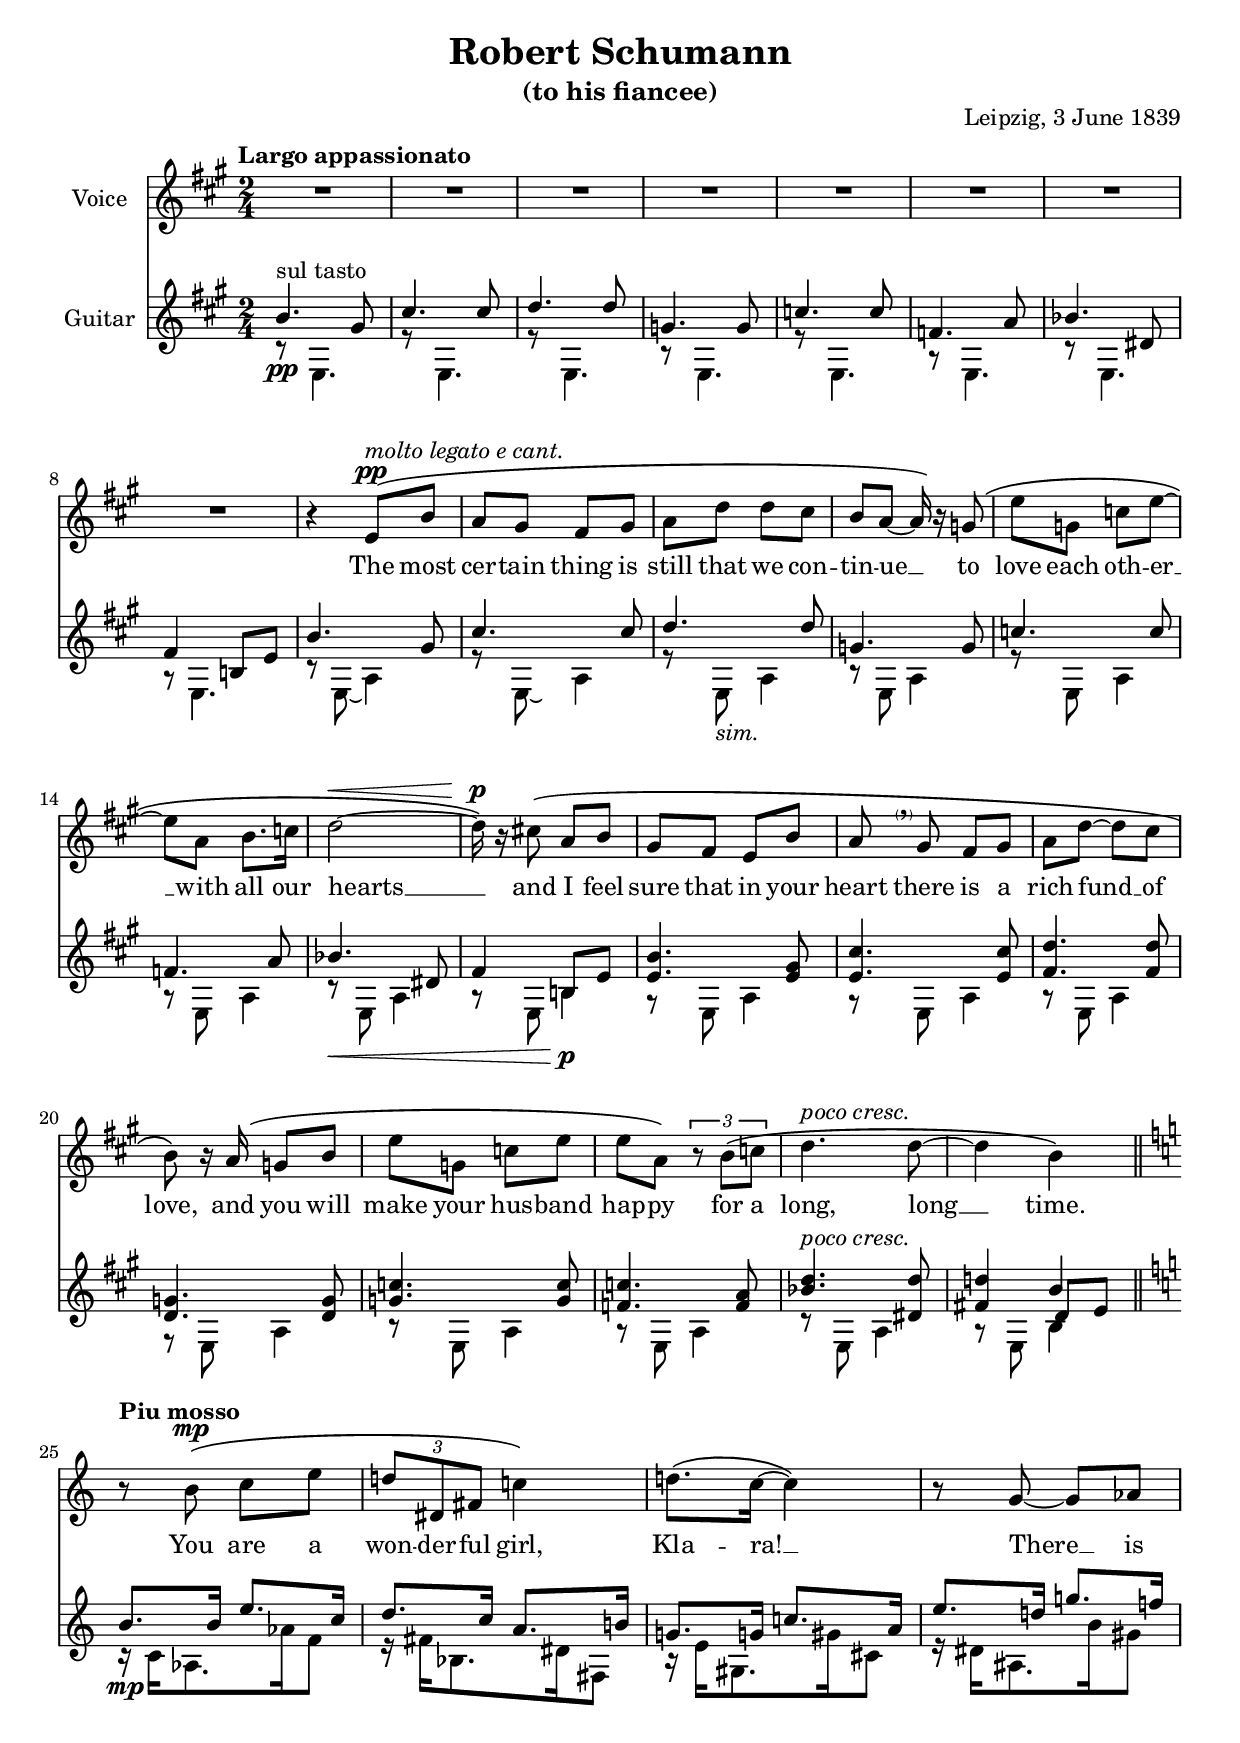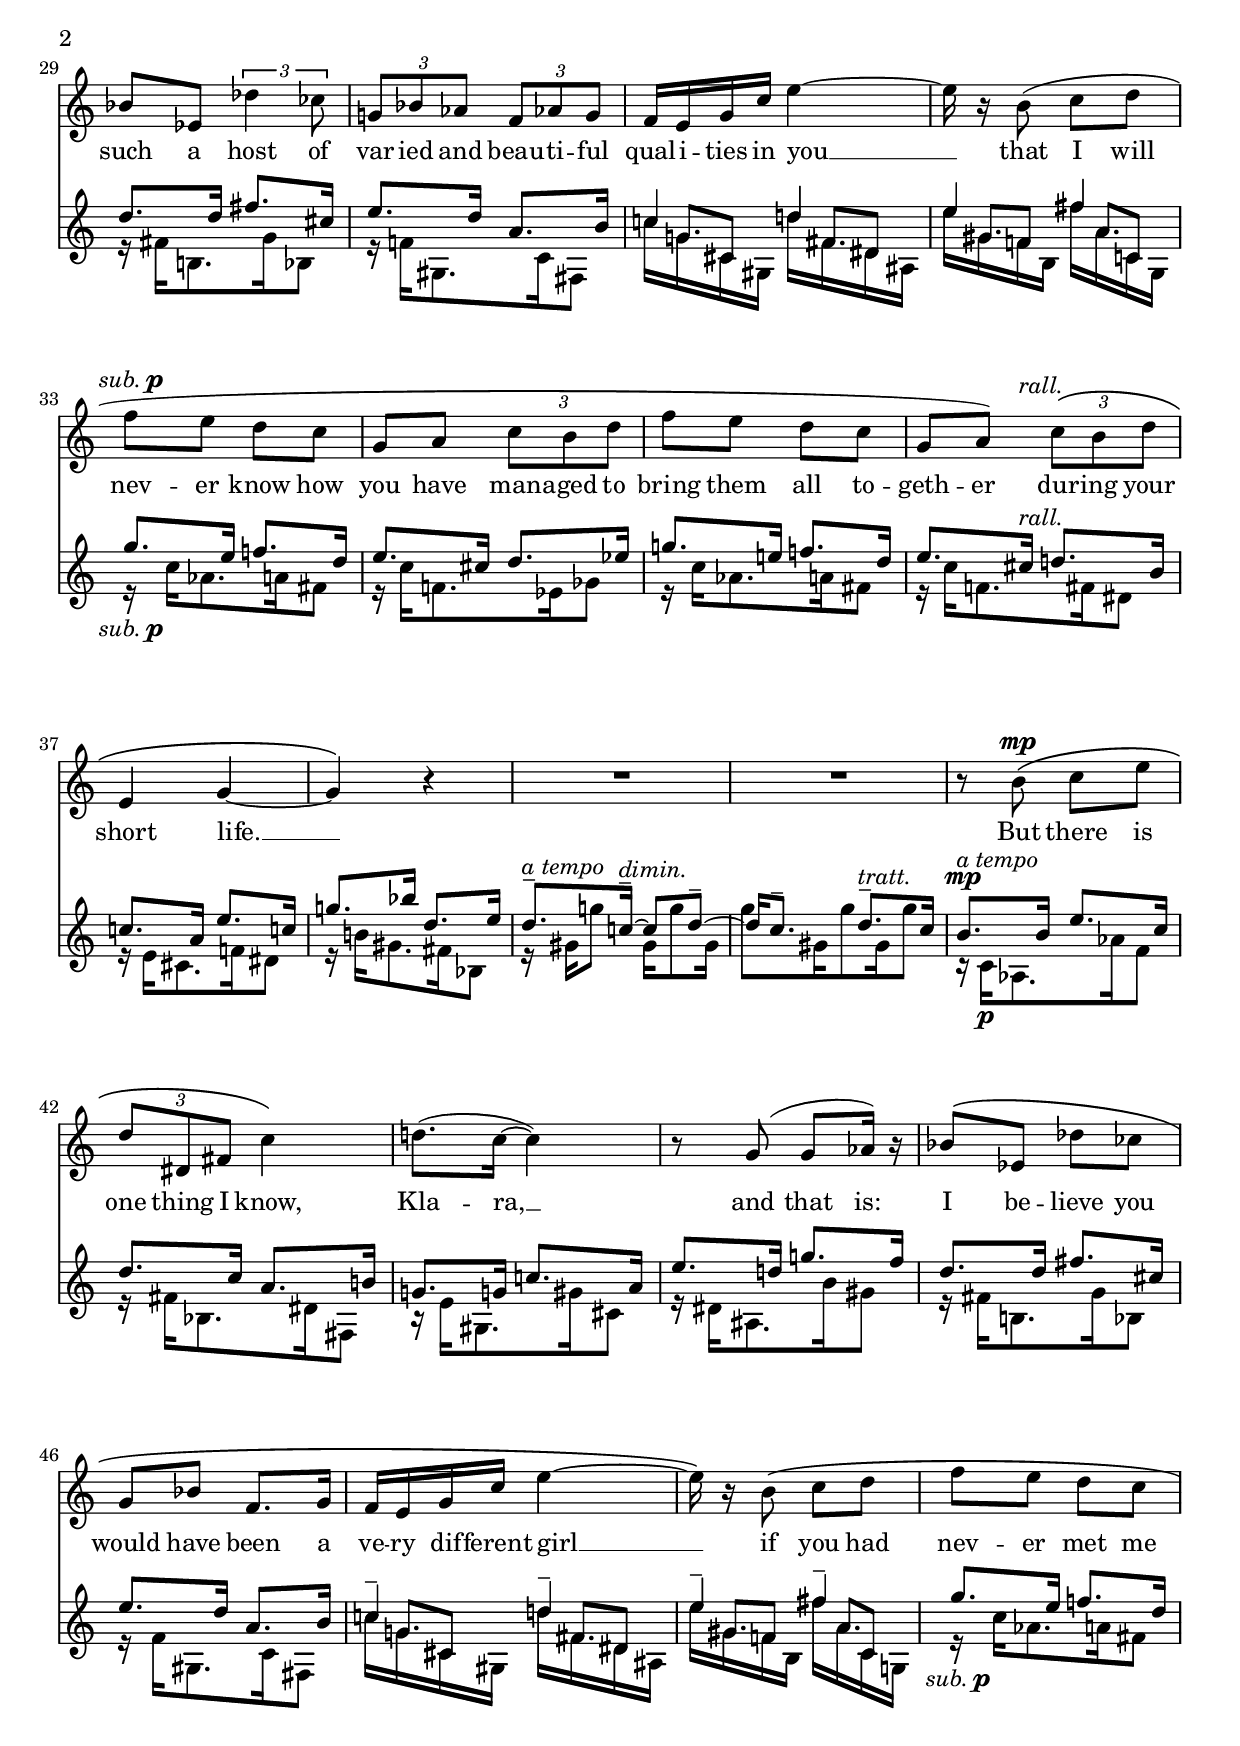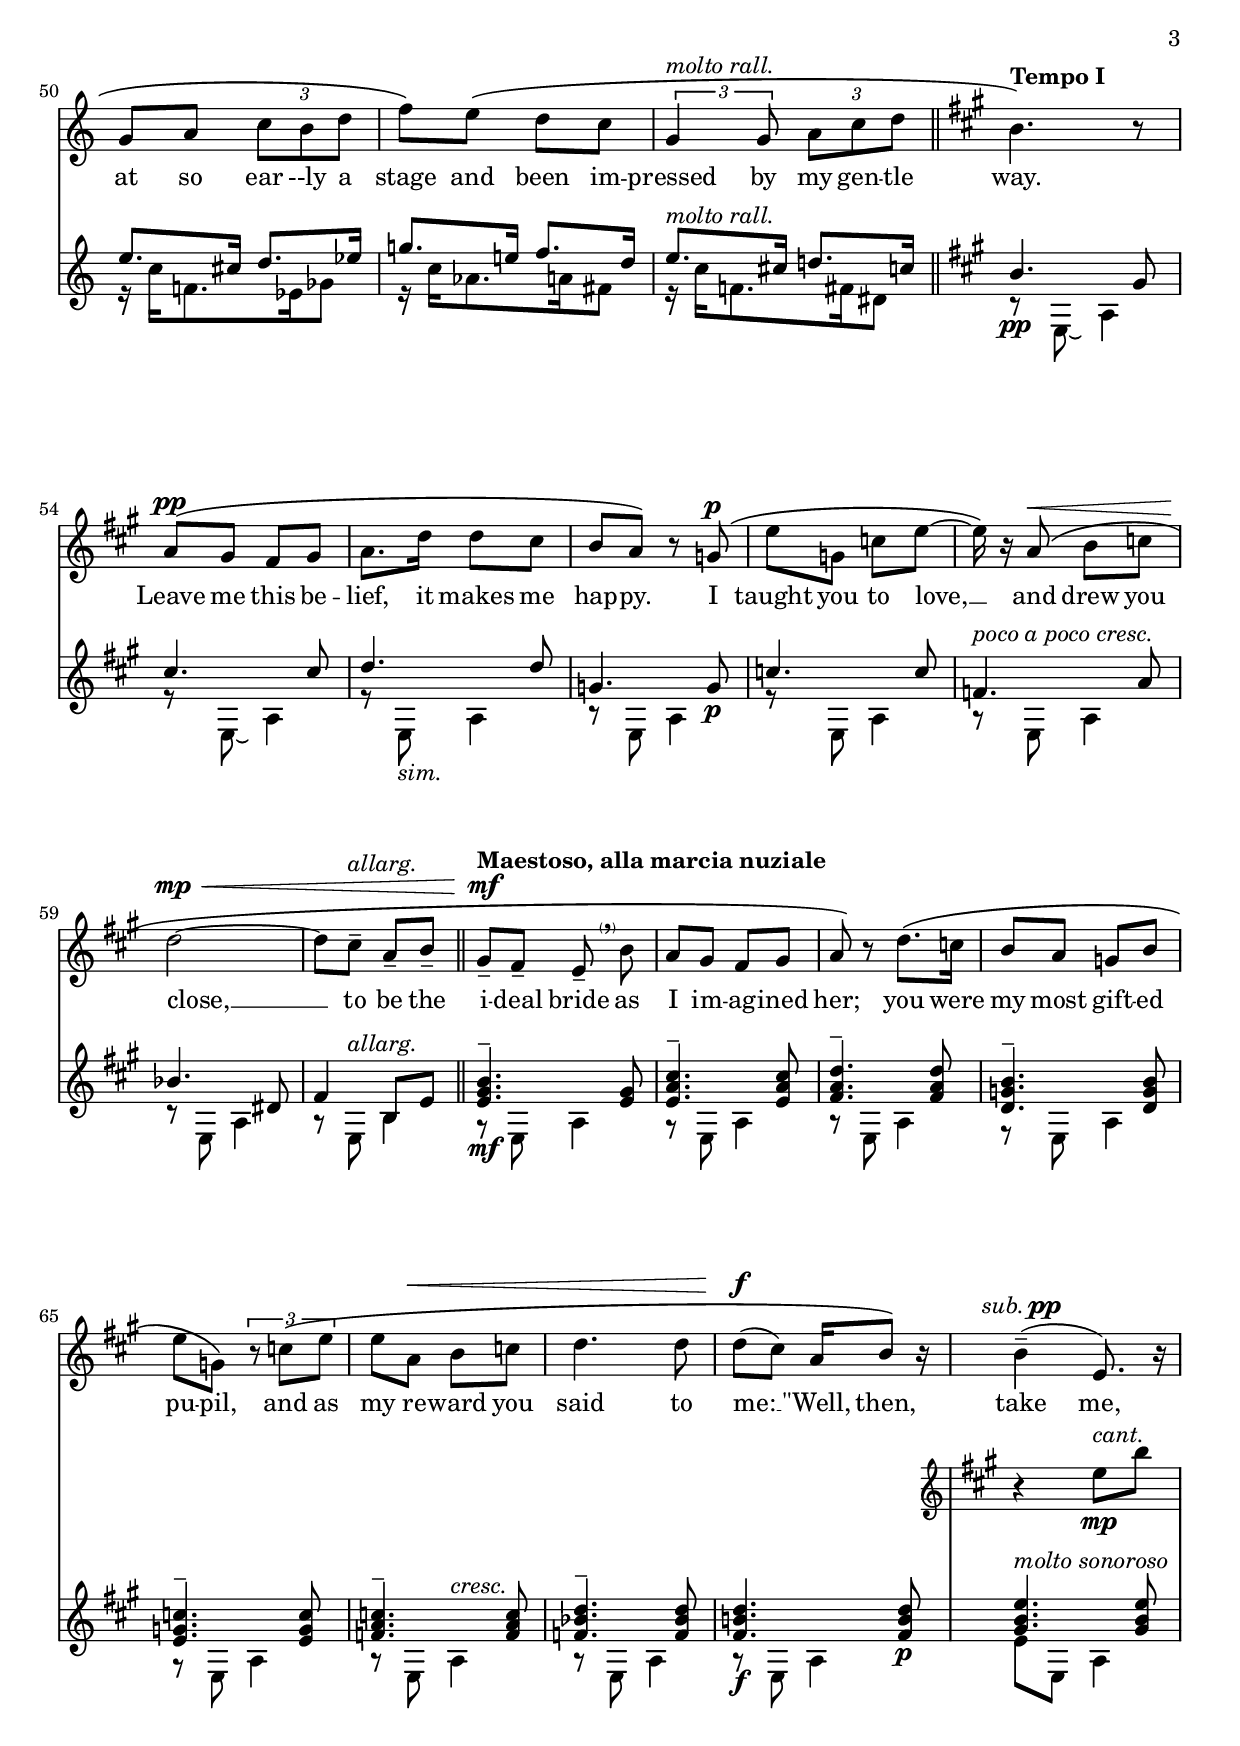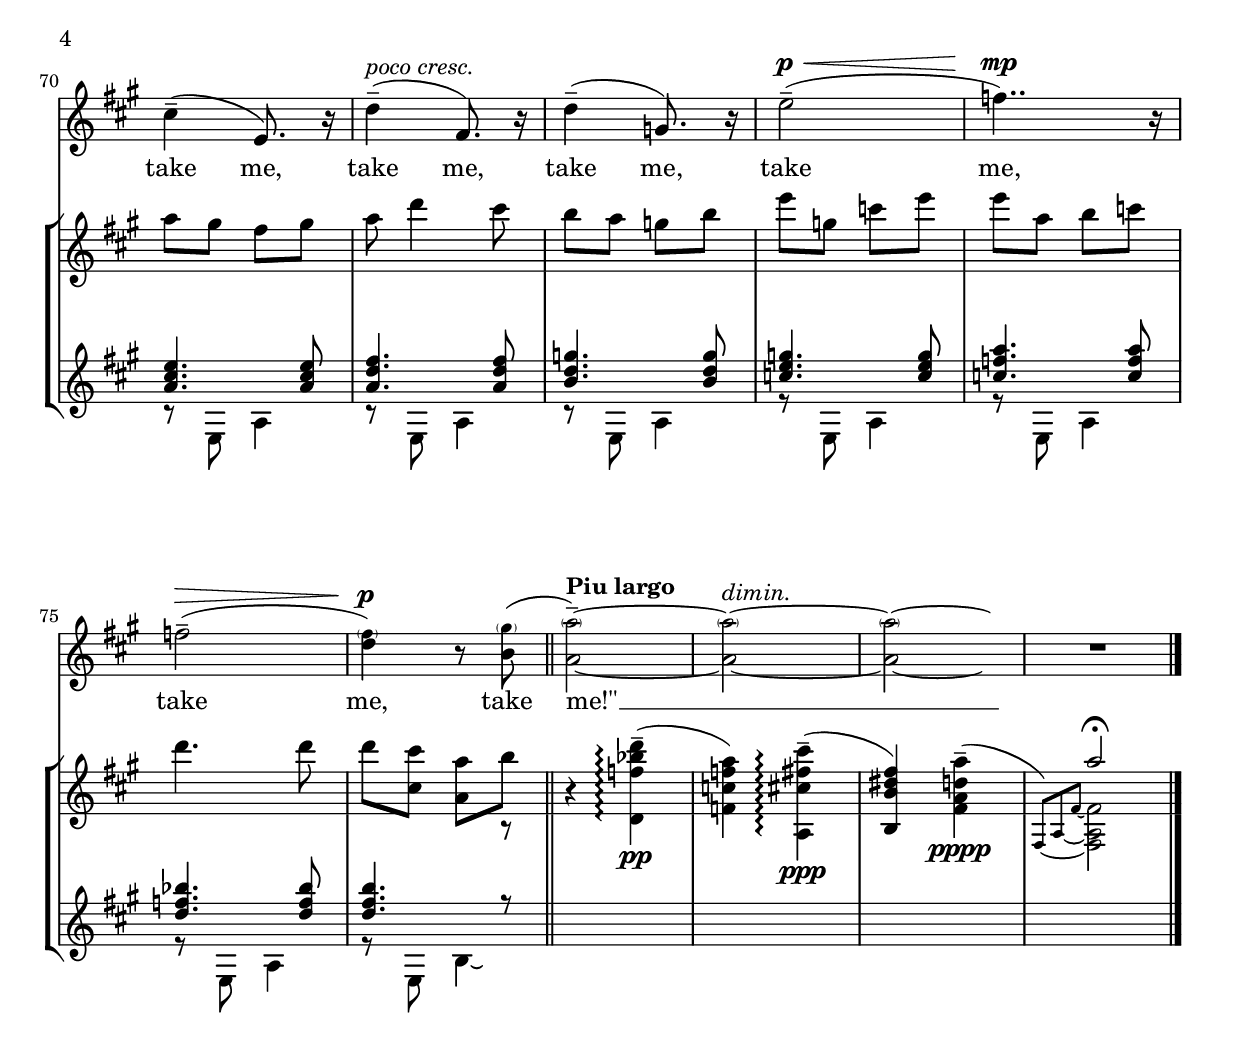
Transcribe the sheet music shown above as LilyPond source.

\version "2.22.0"
\language "english"

\include "../definitions.ily"
timeSigs = {
  \time 2/4
  \key a \major
  \tempo "Largo appassionato"
  s2 * 22 | %1-22
  s2^\markup{\italic "poco cresc."} | %23
  s2 | %24
  \bar "||"
  \key c \major
  \tempo "Piu mosso"
  s2 * 11 | %25-52
  s8. s16^\markup {\italic "rall."} s4
  s2 * 15
  s2^\markup {\italic "molto rall."}
  \bar "||"
  \key a \major
  \tempo "Tempo I"
  s2 * 7 | %53-60
  s8 s8^\markup{\italic "allarg."} s4
  \bar "||"
  \tempo "Maestoso, alla marcia nuziale"
  s2 * 16 | %61-76
  \bar "||"
  \tempo "Piu largo"
  s2 * 4 | %77-80
  \bar "|."
}

voice = \relative c' {
  \vocalMusic

  R2 * 8 | %1-8
  r4 e8\(\pp^\markup { \italic "molto legato e cant." } b' | %9
  a gs fs gs | %10
  a d d cs | %11
  b a ~ a16\) r g8\( | %12
  e' g, c e ~ | %13
  e a, b8. c16 | %14
  d2\< ~ | %15
  d16\)\p r cs!8\( a b | %16
  gs fs e b' | %17
  a \parenthesize \breathe gs fs gs | %18
  a d ~ d cs | %19
  b8\) r16 a\( g8 b | %20
  e g, c e | %21
  e a,\) \tuplet 3/2 { r b\( c } | %22
  d4. d8 ~ | %23
  d4 b\) |%24
  r8 b\mp\( c e | %25
  \tuplet 3/2 { d! ds, fs } c'!4\) | %26
  d!8.\( c16 ~ 4\) | %27
  r8 g ~ g af | %28
  bf ef, \tuplet 3/2 { df'4 cf8 } | %29
  \tuplet 3/2 { g! bf af } \tuplet 3/2 { f af! g } | %30
  f16 e g c e4 ~ | %31
  16 r b8( c d | %32
  f\subP e d c | %33
  g a \tuplet 3/2 { c b d } | %34
  f e d c | %35
  g a) \tuplet 3/2 { c\( b d } | %36
  e,4 g ~ | %37
  g4\) r4 | %38
  R2 * 2 | %39-40
  r8 b\mp\( c e | %41
  \tuplet 3/2 { d ds, fs } c'4\) | %42
  d!8.( c16 ~ c4) | %43
  r8 g( g af16) r | %44
  bf8\( ef, df' cf |%45
  g bf f8. g16 | %46
  f e g c e4 ~ | %47
  e16\) r b8\( c d | %48
  f e d c | %49
  g a \tuplet 3/2 { c b d } | %50
  f\) e\( d c | %51
  \tuplet 3/2 { g4 g8 } \tuplet 3/2 { a c d } | %52
  b4.\) r8 | %53
  a\pp\( gs fs gs | %54
  a8. d16 d8 cs | %55
  b a\) r g\(\p |%56
  e' g, c e ~ |%57
  e16\) r a,8\(\< b c | %58
  d2\mp\< ~ | %59
  d8 cs-- a-- b-- | %60
  gs\mf-- fs-- e-- \parenthesize\breathe b' | %61
  a gs fs gs | %62
  a\) r d8.\( c16 | %63
  b8 a g b | %64
  e g,\) \tuplet 3/2 { r c\( e } |%65
  e a,\< b c | %66
  d4. d8 | %67
  d(\f cs) a16 b8\) r16 | %68
  b4--\subPp( e,8.) r16 | %69
  cs'4--( e,8.) r16 | %70
  d'4^\markup{\italic "poco cresc."}(-- fs,8.) r16 | %71
  d'4--( g,8.) r16 | %72
  e'2--\p\<( | %73
  f4..\mp) r16 | %74
  f2--(\> | %75
  <
    d 
    \parenthesize 
    \tweak NoteHead.font-size #-2
    fs
  >4\p) r8 <b 
  \tweak NoteHead.font-size #-2
  \parenthesize gs'>8( | %76
  <a 
  \tweak font-size #-2
  \parenthesize a'>2--) ~ | %77
  2^\markup{\italic "dimin." } ~ | %78
  2*3/4 ~ \hideTieEnd <a a'>8 | %79
  R2 | %80
}

voiceLyrics = \lyricmode {
  The most cer -- tain thing is still that we con -- tin -- ue __ _ 
  to love each oth -- er __ _ with all our hearts __ _
  and I feel sure that in your heart there is a rich fund __ _ of love,
  and you will make your hus -- band hap -- py
  for a long, long __ _ time.
  You are a won -- der -- ful girl, Kla -- ra! __ _
  There __ _ is such  a host of var -- ied and beau -- ti -- ful qual -- i -- ties in you __ _
  that I will nev -- er know how you have man -- aged to bring them all to -- geth -- er dur -- ing your short life. __ _
  But there is one thing I know, Kla -- ra, __ _
  and that is:
  I be -- lieve you would have been a ve -- ry dif -- ferent girl __ _ 
  if you had nev -- er met me at so ear --ly a stage and been im -- pressed by my gen -- tle way.
  Leave me this be -- lief, it makes me hap -- py.
  I taught you to love, __ _
  and drew you close, __ _ to be the i -- deal bride as I im -- ag -- ined her;
  you were my most gift -- ed pu -- pil,
  and as my re -- ward you said to me: __ _
  "\"Well," then,
  take me,
  take me,
  take me,
  take me,
  take me,
  take me,
  take "me!\"" __ _ _ _
  
}

guitairVoiceOne = \relative c'' {
  \voiceOne 
  b4.\pp^\sulTasto gs8 | %1
  cs4. 8 | %2
  d4. 8 | %3
  g,4. 8 | %4
  c4. 8 | %5
  f,4. a8 | %6
  bf4. ds,8 | %7
  fs4 b,!8 e | %8
  b'4. gs8 | %9
  cs4. 8 | %10
  d4. 8 | %11
  g,4. 8 | %12
  c4. 8 | %13
  f,4. a8 | %14
  bf4.\< ds,8 | %15
  fs4 b,!8\p e | %16
  <e b'>4. <e gs>8 | %17
  <e cs'>4. 8 | %18
  <fs d'>4. 8 | %19
  <d g>4. 8 | %20
  <g c>4. 8 | %21
  <f c'>4. <f a>8 | %22
  <bf d>4. <ds, d'>8 | %23
  <fs! d'!>4 b | %24
  b8.\mp b16 e8. c16 | %25
  d8. c16 a8. b!16 | %26
  g!8. g!16 c!8. a16 | %27
  e'8. d!16 g!8. f!16 | %28
  d8. 16 fs8. cs16 | %29
  e8. d16 a8. b16 | %30
  c!4*1/4 g!8.*1/3 cs,8 d'!4*1/4 fs,8.*1/3 ds8 | %31
  e'4*1/4 gs,8.*1/3 f!8 fs'4*1/4 a,8.*1/3 c,!8 | %32
  g''8.\subP e16 f!8. d16 | %33
  e8. cs16 d8. ef16 | %34
  g!8. e!16 f!8. d16 | %35
  e8. cs16 d!8. b16 | %36
  c!8. a16 e'8. c!16 | %37
  g'!8. bf16 d,8. e16 | %38
  d8.--^\markup{\italic "a tempo"} c!16--^\markup {\italic "dimin." } ~ c8 d-- ~ | %39
  d16 c8.-- d8.--^\markup {\italic "tratt." } c16 | %40
  b8.^\mp^\markup{\italic "a tempo" } b16 e8. c16 | %41
  d8. c16 a8. b!16 | %42
  g!8. g!16 c!8. a16 | %43
  e'8. d!16 g!8. f16 | %44
  d8. d16 fs8. cs16 | %45
  e8. d16 a8. b16 | %46
  c!4*1/4-- g!8.*1/3 cs,8 d'!4*1/4-- fs,8.*1/3 ds8 | %47
  e'4*1/4-- gs,8.*1/3 f!8 fs'4*1/4-- a,8.*1/3 c,8 | %48
  g''8.\subP e16 f!8. d16 | %49
  e8. cs16 d8. ef16 |%50
  g!8. e!16 f8. d16 | %51
  e8. cs16 d!8. c!16 | %52
  b4.\pp gs8 | %53
  cs4. 8 |%54
  d4. 8 | %55
  g,4. 8\p | %56
  c4. 8 | %57
  f,4.^\markup{\italic "poco a poco cresc."} a8 | %58
  bf4. ds,8 | %59
  fs4 b,8 e | %60
  <e gs b>4.--\mf <e gs>8 |%61
  <e a cs>4.-- 8 | %62
  <fs a d>4.-- 8 | %63
  <d g b>4.-- 8 | %64
  <e g c>4.-- 8 | %65
  <f a c>4.-- 8 | %66
  <f bf d>4.-- 8 | %67
  <fs b! d>4.\f 8\p | %68
  
  <<
    {
      \new Staff \with {
        alignAboveContext = "Staff_Guitar"
      } \relative c'' {
        \key a \major
        \omit Staff.TimeSignature
        r4 e8\mp^\markup{\italic "cant." } b'
        a8 gs fs gs | %70
        a8 d4 cs8 | %71
        b a g b | %72
        e g, c e | %73
        e a, b c | %74
        d4. d8 | %75
        <<
          {
            \oneVoice
            d <cs, cs'> <a a'> b'8
            r4 <d,, f' bf d>4\pp--(\arpeggio
            <f c' f a>4) <a, cs' fs cs'>\ppp--(\arpeggio |
            <b b' ds fs>4) \stemDown <fs' a d a'>4--(\pppp |
            \set tieWaitForNote = ##t
            \tieDown
            \grace { fs,8~) a~ fs'~ } <fs, a fs'>2 
          } \\ {
            s4. r8
            s2 * 3
            \voiceOne
            a''2\fermata
            
          }
        >>
      }
    } \\ {
      \voiceOne
      \stemUp <gs b e>4.^\markup{\italic "molto sonoroso" } 8 | %69
      <a cs e>4. 8 | %70
      <a d fs>4. 8 | %71
      <b d g>4. 8 | %72
      <c e g>4. 8 | %73
      <c f a>4. 8 | %74
      <d f bf>4. 8 | %75
      <d fs b>4. r8 | %76
      s2 * 4 | %77-80
    } \\ {
      \voiceTwo
      e,8 e, a4 |
      r8 e a4 |
      r8 e a4 |
      r8 e a4 |
      r8 e a4 |
      r8 e a4 |
      r8 e a4 |
      r8 e b'4\laissezVibrer |
    }
  >>
}

guitarVoiceTwo = \relative c {
  \voiceTwo
  r8 e4. | %1
  r8 e4. | %2
  r8 e4. | %3
  r8 e4. | %4
  r8 e4. | %5
  r8 e4. | %6
  r8 e4. | %7
  r8 e4. | %8
  r8 e\laissezVibrer a4 | %9
  r8 e\laissezVibrer a4 | %10
  r8 e_\markup{\italic "sim." } a4 | %11
  r8 e a4 | %12
  r8 e a4 | %13
  r8 e a4 | %14
  r8 e a4 | %15
  r8 e b'4 | %16
  r8 e, a4 | %17
  r8 e a4 | %18
  r8 e a4 | %19
  r8 e a4 | %20
  r8 e a4 | %21
  r8 e a4 | %22
  r8 e a4 | %23
  r8 e b'4 | %24
  r16 c af8. af'16 f8 | %25
  r16 fs bf,8. ds16 fs,8 | %26
  r16 e' gs,8. gs'16 cs,8 | %27
  r16 ds as8. b'16 gs8 | %28
  r16 fs b,!8. g'16 bf,8 | %29
  r16 f'!16 gs,8. c16 fs,8 | %30
  c''16 g cs, gs d'' fs, ds as | %31
  e'' gs, f b, fs'' a, c, g | %32
  r16 c'16 af8. a16 fs8 | %33
  r16 c' f,!8. ef16 gf8 | %34
  r16 c af8. a16 fs8 | %35
  r16 c' f,!8. fs16 ds8 | %36
  r16 e cs8. f!16 ds8 | %37
  r16 b'! gs8. fs16 bf,8 | %38
  r16 gs' g'!8 gs,16 g'8 gs,16 |%39
  g'8 gs,16 g'8 gs,16 g'8 | %40
  r16 c,,\p af8. af'16 f8 | %41
  r16 fs bf,8. ds16 fs,8 |%42
  r16 e'16 gs,8. gs'16 cs,8 | %43
  r16 ds as8. b'16 gs8 |%44
  r16 fs16 b,!8. g'16 bf,8 | %45
  r16 f'16 gs,8. c16 fs,8 | %46
  c''16 g cs, gs d'' fs, ds as | %47
  e'' gs, f b, fs'' a, c, g! | %48
  r16 c' af8. a16 fs8 |%49
  r16 c' f,!8. ef16 gf8 |%50
  r16 c af8. a16 fs8 | %51
  r16 c' f,!8. fs16 ds8 |%52
  r8 e,\laissezVibrer a4 | %53
  r8 e\laissezVibrer a4 | %54
  r8 e_\markup{\italic "sim." } a4 | %55
  r8 e a4 | %56
  r8 e a4 | %57
  r8 e a4 | %58
  r8 e a4 | %59
  r8 e b'4 | %60
  r8 e, a4 | %61
  r8 e a4 | %62
  r8 e a4 | %63
  r8 e a4 | %64
  r8 e a4 | %65
  r8 e a4^\markup{\italic "cresc."} | %66
  r8 e a4 | %67
  r8 e a4 | %68
}


guitarVoiceThree = \relative c' {
  s2 * 23
  \voiceThree
  s4 d8 e 
}

guitar = {
  \guitarMusic
  << {
    \guitairVoiceOne
  } \\ {
    \guitarVoiceTwo
  } \\ {
    \guitarVoiceThree
  } >>
}


\header {
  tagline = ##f
  
  title = "Robert Schumann"
  subtitle = "(to his fiancee)"
  opus = "Leipzig, 3 June 1839"
}

\score {
  <<
    \new StaffGroup = "StaffGroup_Voice" <<
      \new Staff = "Staff_Voice" \with {
        instrumentName = "Voice"
      } {
        \new Voice = "Voice_Voice" <<
          \timeSigs \voice
        >>
      }
      \new Lyrics \lyricsto "Voice_Voice" \voiceLyrics
    >>
    \new StaffGroup = "StaffGroup_Guitar" <<
      \new Staff = "Staff_Guitar" \with {
        instrumentName = "Guitar"
        \consists "Span_arpeggio_engraver"
        \consists "Merge_rests_engraver"
      } <<
        \set Staff.connectArpeggios = ##t
        \timeSigs \guitar
      >>
    >>
  >>
}  